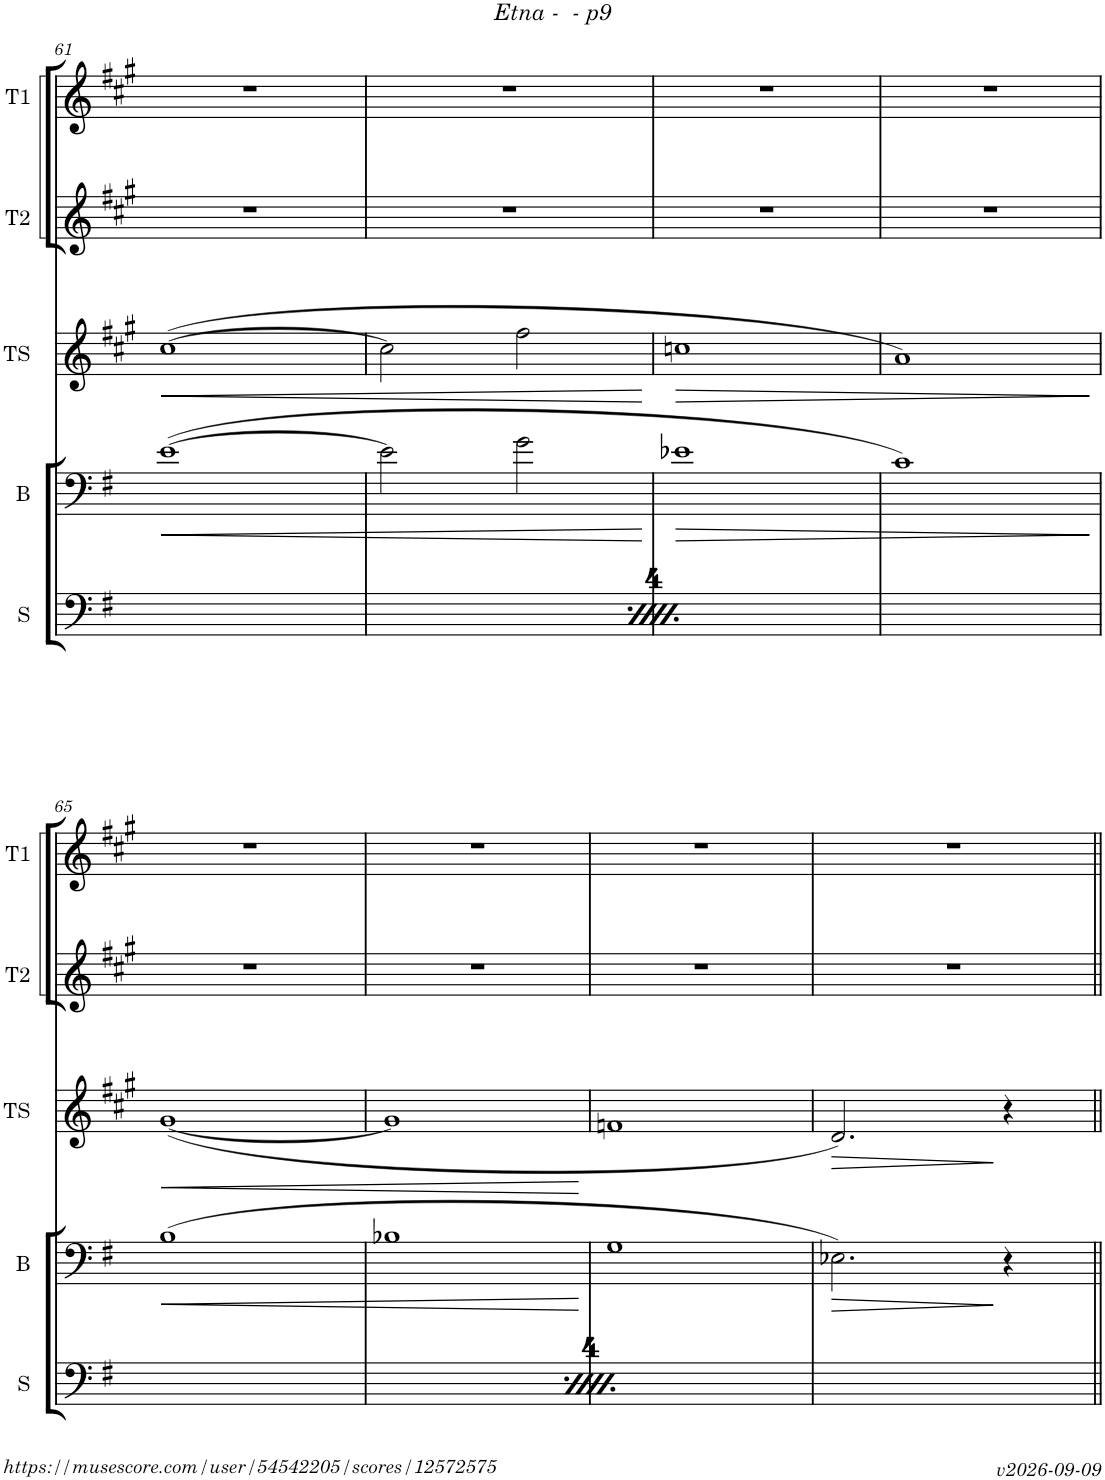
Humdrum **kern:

**kern	**kern	**dynam	**kern	**dynam	**kern	**kern
*part5	*part4	*part4	*part3	*part3	*part2	*part1
*staff5	*staff4	*staff4	*staff3	*staff3	*staff2	*staff1
*I"Sousa	*I"Trombone	*	*I"Tenor Sax	*	*I"Trumpet 2	*I"Trumpet 1
*I'S	*	*	*I'TS	*	*I'T2	*I'T1
!!LO:PB:g=z
*clefF4	*clefF4	*	*clefG2	*	*clefG2	*clefG2
*	*	*	*Trd8c14	*	*Trd1c2	*Trd1c2
*k[f#]	*k[f#]	*	*k[f#c#g#]	*	*k[f#c#g#]	*k[f#c#g#]
*M4/4	*M4/4	*	*M4/4	*	*M4/4	*M4/4
=61	=61	=61	=61	=61	=61	=61
!LO:TX:a:t=add sax	!	!	!	!	!	!
!	!	!LO:HP:b	!	!LO:HP:b	!	!
6EE/	([1e	<	([1cc#	<	1r	1r
6EE/	.	.	.	.	.	.
6EE/	.	.	.	.	.	.
8EE'/	.	.	.	.	.	.
8r	.	.	.	.	.	.
4r	.	.	.	.	.	.
=62	=62	=62	=62	=62	=62	=62
6EE/	2e\]	.	2cc#\]	.	1r	1r
6EE/	.	.	.	.	.	.
6EE/	.	.	.	.	.	.
8EE'/	2g\	.	2ff#\	.	.	.
8r	.	.	.	.	.	.
4r	.	.	.	.	.	.
.	.	[	.	[	.	.
=63	=63	=63	=63	=63	=63	=63
!	!	!LO:HP:b	!	!LO:HP:b	!	!
6BBB-X/	1e-X	>	1ccn	>	1r	1r
6BBB-/	.	.	.	.	.	.
6BBB-/	.	.	.	.	.	.
8BBB-'/	.	.	.	.	.	.
8r	.	.	.	.	.	.
4r	.	.	.	.	.	.
=64	=64	=64	=64	=64	=64	=64
6AAA/	1c)	.	1a)	.	1r	1r
6AAA/	.	.	.	.	.	.
6AAA/	.	.	.	.	.	.
8AAA'/	.	.	.	.	.	.
8r	.	.	.	.	.	.
4GGG'~/	.	.	.	.	.	.
.	.	]	.	]	.	.
!!LO:LB:g=z
=65	=65	=65	=65	=65	=65	=65
!LO:TX:a:t=add sax	!	!	!	!	!	!
!	!	!LO:HP:b	!	!LO:HP:b	!	!
6EE/	(1B	<	([1g#	<	1r	1r
6EE/	.	.	.	.	.	.
6EE/	.	.	.	.	.	.
8EE'/	.	.	.	.	.	.
8r	.	.	.	.	.	.
4r	.	.	.	.	.	.
=66	=66	=66	=66	=66	=66	=66
6EE/	1B-X	.	1g#]	.	1r	1r
6EE/	.	.	.	.	.	.
6EE/	.	.	.	.	.	.
8EE'/	.	.	.	.	.	.
8r	.	.	.	.	.	.
4r	.	.	.	.	.	.
.	.	[	.	[	.	.
=67	=67	=67	=67	=67	=67	=67
6BBB-X/	1G	.	1fn	.	1r	1r
6BBB-/	.	.	.	.	.	.
6BBB-/	.	.	.	.	.	.
8BBB-'/	.	.	.	.	.	.
8r	.	.	.	.	.	.
4r	.	.	.	.	.	.
=68	=68	=68	=68	=68	=68	=68
!	!	!LO:HP:b	!	!LO:HP:b	!	!
6AAA/	2.E-X\)	>	2.d/)	>	1r	1r
6AAA/	.	.	.	.	.	.
6AAA/	.	.	.	.	.	.
8AAA'/	.	.	.	.	.	.
8r	.	.	.	.	.	.
4GGG'~/	4r	]	4r	]	.	.
=||	=||	=||	=||	=||	=||	=||
*-	*-	*-	*-	*-	*-	*-
